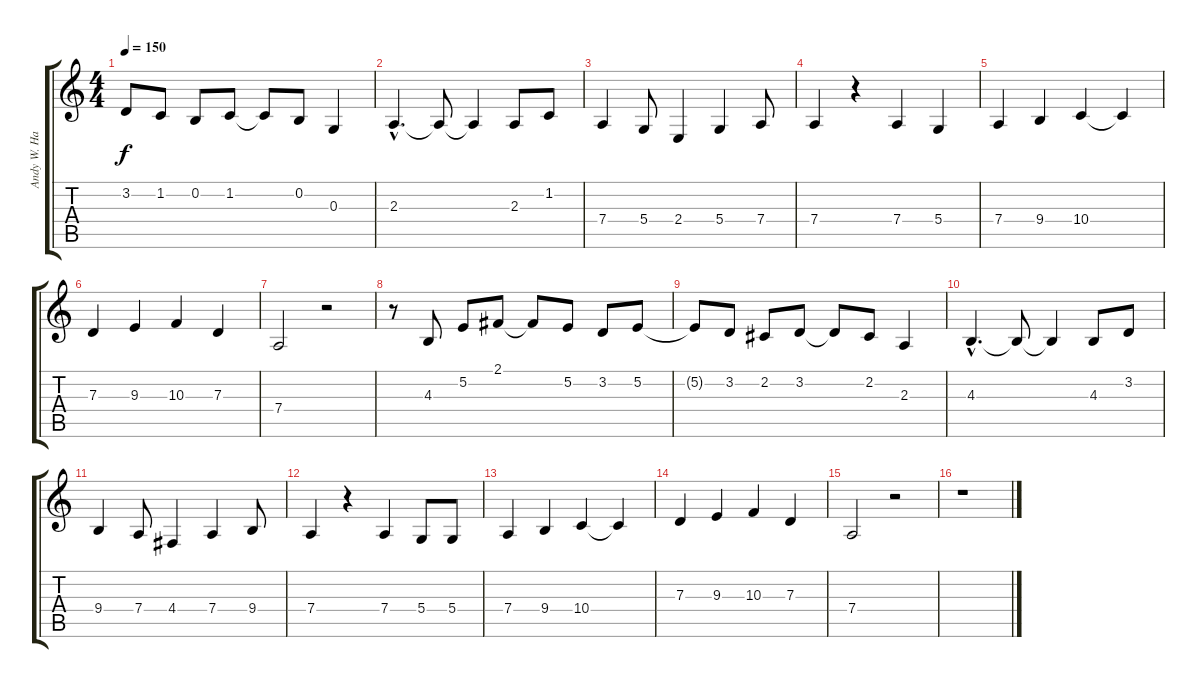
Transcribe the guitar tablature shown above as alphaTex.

\track ("Andy W. Hackman" "Andy W. Ha") {instrument lead2sawtooth}
\staff {score tabs}
\tuning (E4 B3 G3 D3 A2 E2) {hide}
\ts (4 4)
\tempo 150
\clef g2
\ks c
3.2{t}.8{dy f} 1.2.8 0.2.8 1.2.8 1.2{t}.8 0.2.8 0.3.4 |
2.3{hac}.4{d} 2.3{t}.8 2.3{t}.4 2.3.8 1.2.8 |
7.4.4 5.4.8 2.4.4 5.4.4 7.4.8 |
7.4.4 r.4 7.4.4 5.4.4 |
7.4.4 9.4.4 10.4.4 10.4{t}.4 |
7.3.4 9.3.4 10.3.4 7.3.4 |
7.4.2 r.2 |
r.8 4.3.8 5.2.8 2.1.8 2.1{t}.8 5.2.8 3.2.8 5.2.8 |
5.2{t}.8 3.2.8 2.2.8 3.2.8 3.2{t}.8 2.2.8 2.3.4 |
4.3{hac}.4{d} 4.3{t}.8 4.3{t}.4 4.3.8 3.2.8 |
9.4.4 7.4.8 4.4.4 7.4.4 9.4.8 |
7.4.4 r.4 7.4.4 5.4.8 5.4.8 |
7.4.4 9.4.4 10.4.4 10.4{t}.4 |
7.3.4 9.3.4 10.3.4 7.3.4 |
7.4.2 r.2 |
r.1
